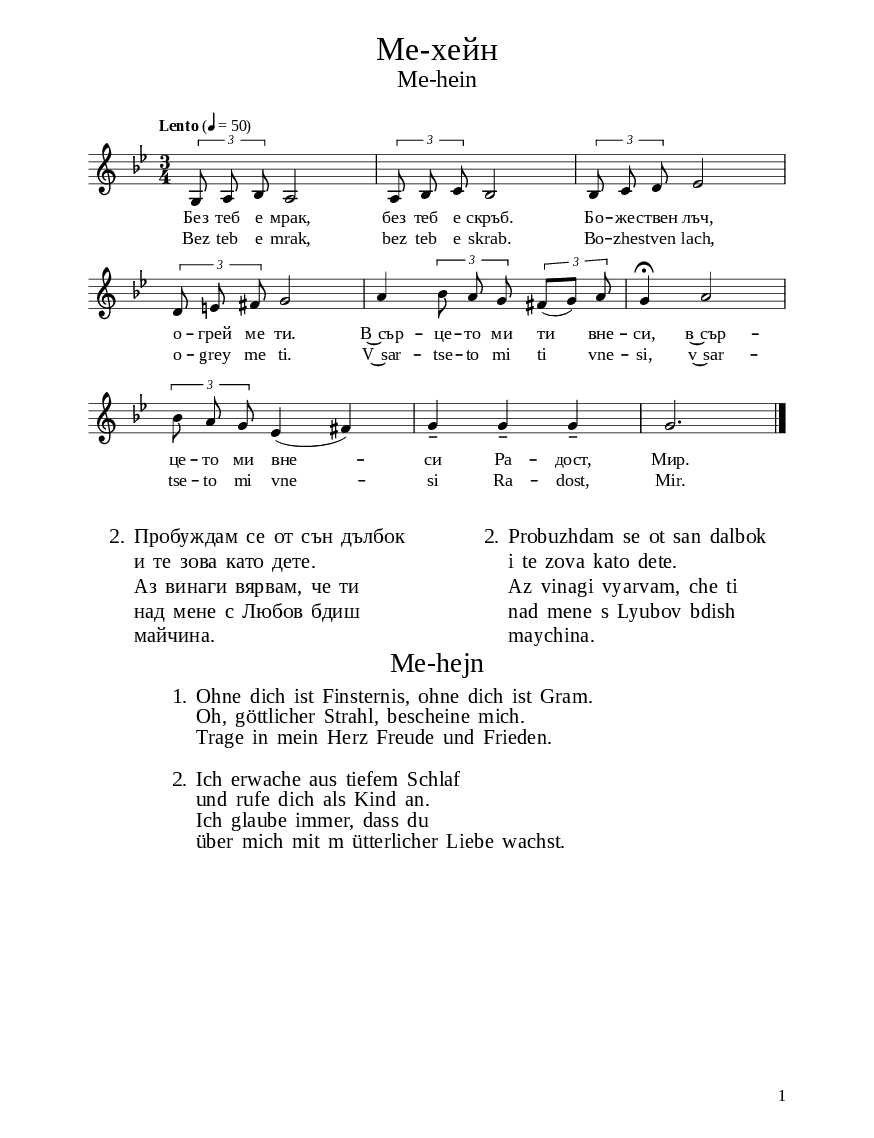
\version "2.24.0"

% include paper part and global functions
\include "include/globals.ily"

\bookpart {
  \label #'ref039
  \tocItem \markup " "
  \include "include/bookpart-paper.ily"
  \score {
    \include "include/score-layout.ily"

    \new Voice \absolute {
      \clef treble
      \key g \minor
      \time 3/4
      \tempoFunc "Lento" 4 "50"
      \autoBeamOff


      \times 2/3  {
        g8  a8 bes8
      }
      a2 | % 2

      \times 2/3  {
        a8  bes8 c'8
      }
      bes2 | % 3

      \times 2/3  {
        bes8  c'8 d'8
      }
      es'2 \break | % 4

      \times 2/3  {
        d'8  e'8 fis'8
      }
      g'2 | % 5
      a'4
      \times 2/3  {
        bes'8  a'8 g'8
      }

      \times 2/3  {
        fis'8 (  [g'8] ) a'8
      }
      | % 6
      g'4 ^\fermata a'2 \break | % 7

      \times 2/3  {
        bes'8  a'8 g'8
      }
      es'4 (

      fis'4 ) | % 8
      g'4 -- g'4 -- g'4 -- | % 9
      g'2. \bar "|."
    }
    \addlyrics {
      Без теб е мрак, без теб е
      скръб. Бо -- же -- ствен лъч, о --
      грей ме ти. В~сър -- це -- то ми
      ти  вне -- си, в~сър -- це -- то
      ми вне -- си Ра -- дост, Мир.}
      \addlyrics {
        Bez teb e mrak, bez teb e
        skrab. Bo -- zhe -- stven lach, o --
        grey me ti. V~sar -- tse -- to mi
        ti  vne -- si, v~sar -- tse -- to
        mi vne -- si Ra -- dost, Mir.}

        \header {
          title = \titleFunc "Ме-хейн" "Me-hein"
        }

        \midi{}

      } % score

      \markup \fontsize #bgCoupletFontSize {
        \hspace #2
        \override #`(baseline-skip . ,bgCoupletBaselineSkip)
        \column {
          \line {    2. Пробуждам се от сън дълбок }
          \line {   "   " и те зова като дете. }
          \line {   "   " Аз винаги вярвам, че ти }
          \line {   "   " над мене с Любов бдиш }
          \line {   "   " майчина. }
        }

        \hspace #7
        \override #`(baseline-skip . ,bgCoupletBaselineSkip)
        \column {
          \line {    2. Probuzhdam se ot san dalbok }
          \line {   "   " i te zova kato dete. }
          \line {   "   " Az vinagi vyarvam, che ti }
          \line {   "   " nad mene s Lyubov bdish }
          \line {   "   " maychina. }
        } %column
      } % markup

      
      % include foreign translation(s) of the song
      \version "2.24.1"

\markup \fill-line { \fontsize #deTitleFontSize "Me-hejn" }
\markup \null
\markup \fontsize #deCoupletFontSize {
  \hspace #8
  \override #`(baseline-skip . ,deCoupletBaselineSkip)

  \column {



    \line { 1.  Ohne dich ist Finsternis, ohne dich ist Gram.}
    \line { "   " Oh, göttlicher Strahl, bescheine mich.}
    \line { "   " Trage in mein Herz Freude und Frieden.}
    \line { "   "}
    \line {2. Ich erwache aus tiefem Schlaf }
    \line { "   " und rufe dich als Kind an.}
    \line { "   " Ich glaube immer, dass du}
    \line { "   " über mich mit m ütterlicher Liebe wachst.}

  }
}


    } % bookpart

    % Più mosso
    %
